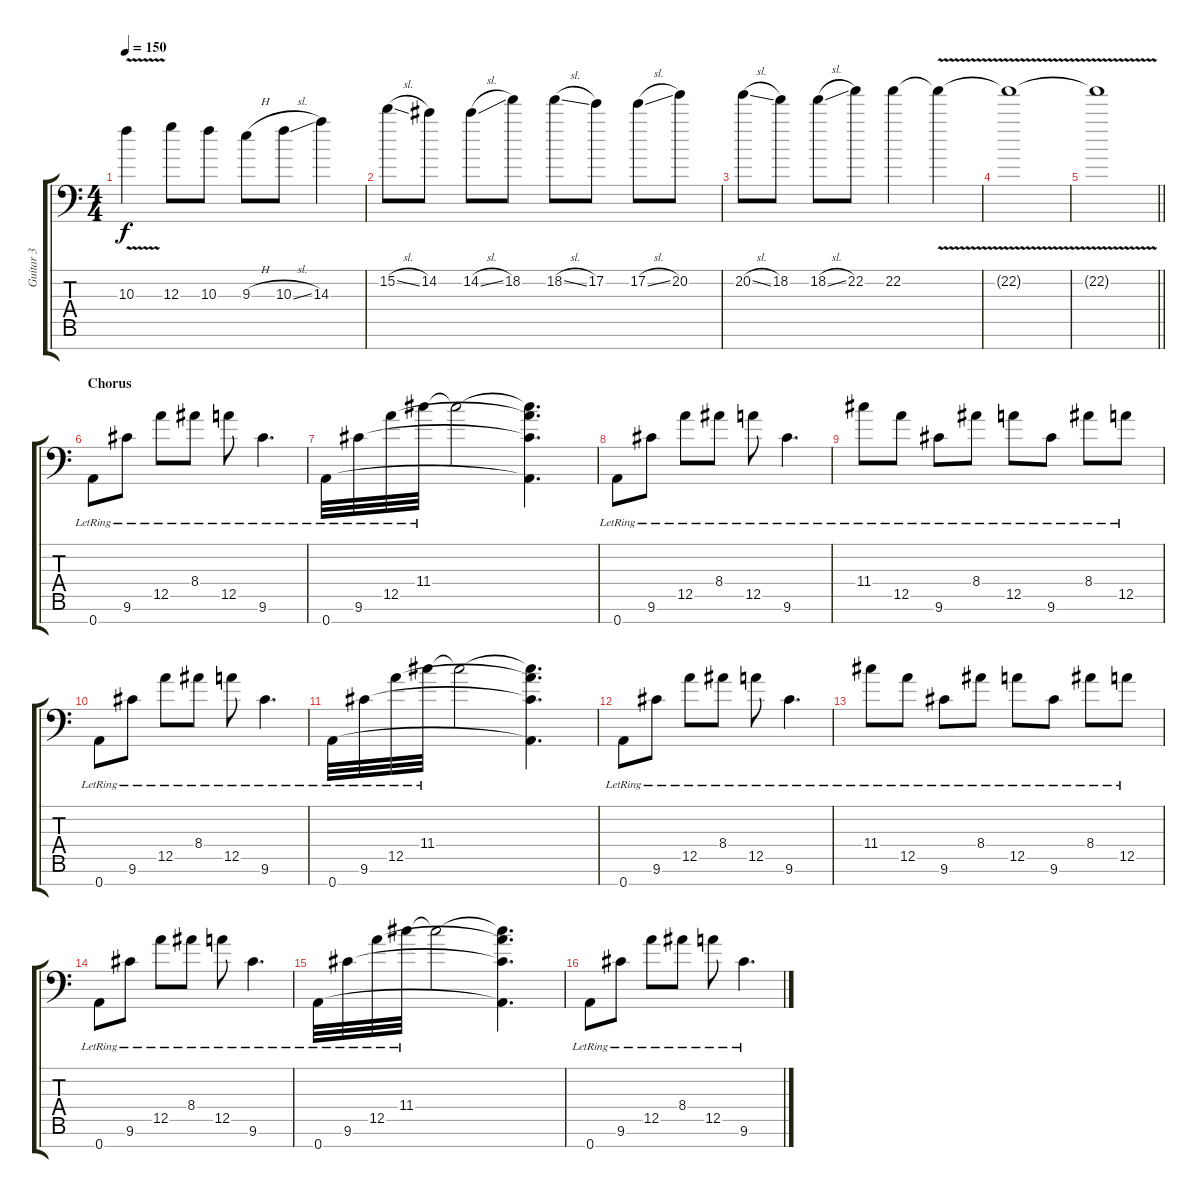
\track ("Guitar 3" "Guitar 3") {instrument overdrivenguitar}
\staff {score tabs}
\tuning (E4 B3 G3 D3 A2 E2 A1) {hide}
\ts (4 4)
\tempo 150
\clef f4
\ks c
10.3{v t}.4{dy f} 12.3.8 10.3.8 9.3{h}.8 10.3{sl}.8 14.3.4 |
15.2{sl}.8 14.2.8 14.2{sl}.8 18.2.8 18.2{sl}.8 17.2.8 17.2{sl}.8 20.2.8 |
20.2{sl}.8 18.2.8 18.2{sl}.8 22.2.8 22.2.4 22.2{v t}.4 |
22.2{v t}.1{volume 0} |
\barLineRight lightlight
22.2{t}.1 |
\section ("" "Chorus")
0.7{lr}.8{volume 14} 9.6{lr}.8 12.5{lr}.8 8.4{lr}.8 12.5{lr}.8 9.6{lr}.4{d} |
0.7{lr}.32 9.6{lr}.32 12.5{lr}.32 11.4{lr}.32 11.4{t}.2 (11.4{t} 12.5{t} 9.6{t} 0.7{t}).4{d} |
0.7{lr}.8 9.6{lr}.8 12.5{lr}.8 8.4{lr}.8 12.5{lr}.8 9.6{lr}.4{d} |
11.4{lr}.8 12.5{lr}.8 9.6{lr}.8 8.4{lr}.8 12.5{lr}.8 9.6{lr}.8 8.4{lr}.8 12.5{lr}.8 |
0.7{lr}.8 9.6{lr}.8 12.5{lr}.8 8.4{lr}.8 12.5{lr}.8 9.6{lr}.4{d} |
0.7{lr}.32 9.6{lr}.32 12.5{lr}.32 11.4{lr}.32 11.4{t}.2 (11.4{t} 12.5{t} 9.6{t} 0.7{t}).4{d} |
0.7{lr}.8 9.6{lr}.8 12.5{lr}.8 8.4{lr}.8 12.5{lr}.8 9.6{lr}.4{d} |
11.4{lr}.8 12.5{lr}.8 9.6{lr}.8 8.4{lr}.8 12.5{lr}.8 9.6{lr}.8 8.4{lr}.8 12.5{lr}.8 |
0.7{lr}.8 9.6{lr}.8 12.5{lr}.8 8.4{lr}.8 12.5{lr}.8 9.6{lr}.4{d} |
0.7{lr}.32 9.6{lr}.32 12.5{lr}.32 11.4{lr}.32 11.4{t}.2 (11.4{t} 12.5{t} 9.6{t} 0.7{t}).4{d} |
0.7{lr}.8 9.6{lr}.8 12.5{lr}.8 8.4{lr}.8 12.5{lr}.8 9.6{lr}.4{d}
